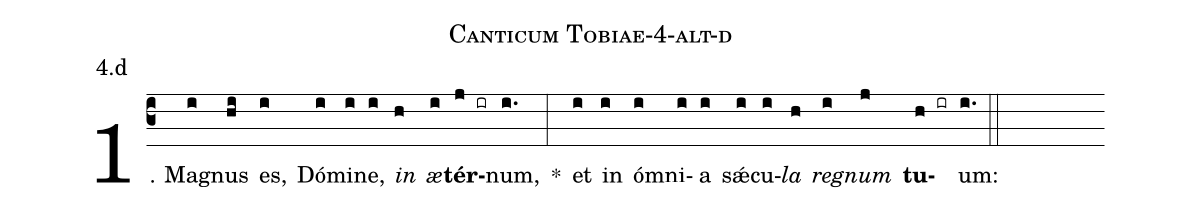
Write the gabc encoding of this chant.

name: Canticum Tobiae-4-alt-d;
annotation: 4.d;
%%
(c3)1. Ma(i)gnus(hi) es,(i) Dó(i)mi(i)ne,(i) <i>in</i>(h) <i>æ</i>(i)<b>tér</b>(j ir)num,(i.) *(:) et(i) in(i) óm(i)ni(i)a(i) sǽ(i)cu(i)<i>la</i>(h) <i>re</i>(i)<i>gnum</i>(j) <b>tu</b>(h ir)um:(i.) (::)
